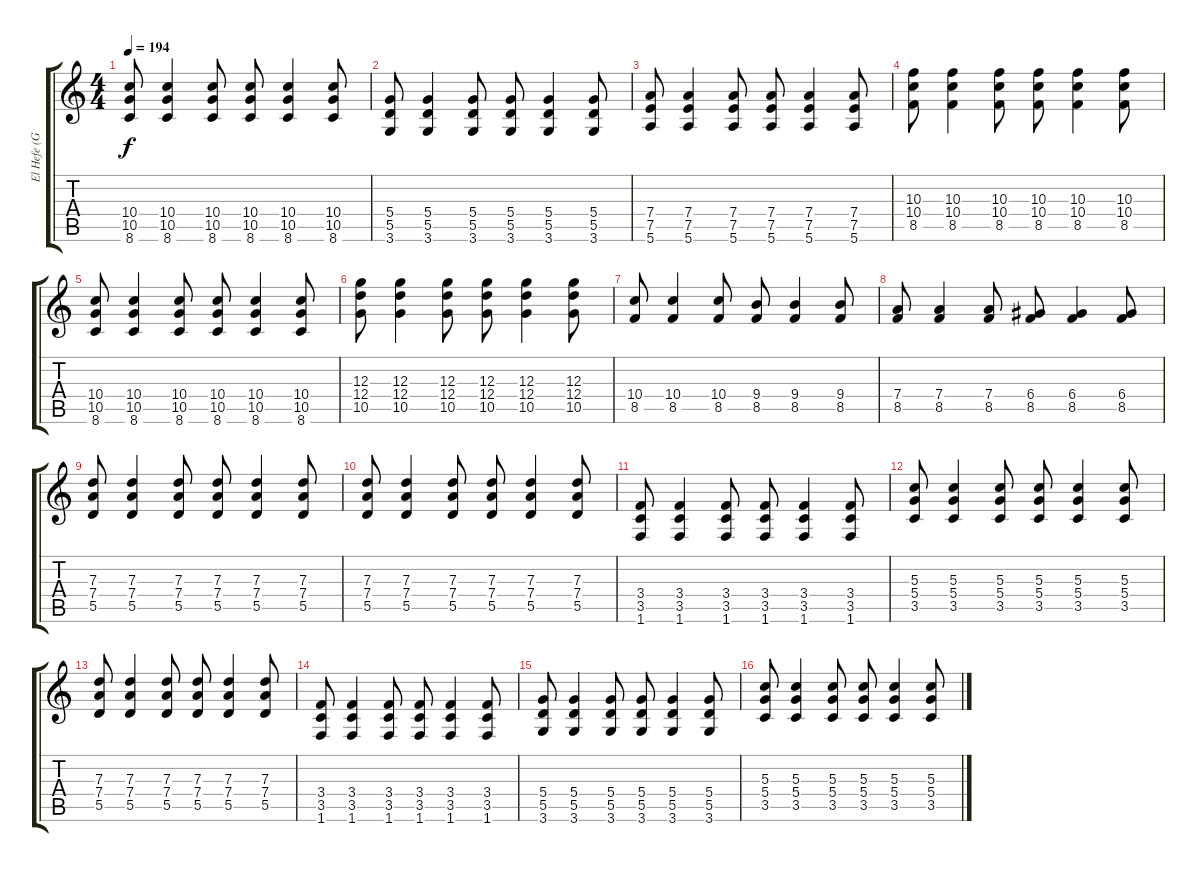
\track ("El Hefe (Guitar)" "El Hefe (G") {instrument overdrivenguitar}
\staff {score tabs}
\tuning (E4 B3 G3 D3 A2 E2) {hide}
\ts (4 4)
\tempo 194
\clef g2
\ks c
(10.4 10.5 8.6).8{dy f} (10.4 10.5 8.6).4 (10.4 10.5 8.6).8 (10.4 10.5 8.6).8 (10.4 10.5 8.6).4 (10.4 10.5 8.6).8 |
(5.4 5.5 3.6).8 (5.4 5.5 3.6).4 (5.4 5.5 3.6).8 (5.4 5.5 3.6).8 (5.4 5.5 3.6).4 (5.4 5.5 3.6).8 |
(7.4 7.5 5.6).8 (7.4 7.5 5.6).4 (7.4 7.5 5.6).8 (7.4 7.5 5.6).8 (7.4 7.5 5.6).4 (7.4 7.5 5.6).8 |
(10.3 10.4 8.5).8 (10.3 10.4 8.5).4 (10.3 10.4 8.5).8 (10.3 10.4 8.5).8 (10.3 10.4 8.5).4 (10.3 10.4 8.5).8 |
(10.4 10.5 8.6).8 (10.4 10.5 8.6).4 (10.4 10.5 8.6).8 (10.4 10.5 8.6).8 (10.4 10.5 8.6).4 (10.4 10.5 8.6).8 |
(12.3 12.4 10.5).8 (12.3 12.4 10.5).4 (12.3 12.4 10.5).8 (12.3 12.4 10.5).8 (12.3 12.4 10.5).4 (12.3 12.4 10.5).8 |
(10.4 8.5).8 (10.4 8.5).4 (10.4 8.5).8 (9.4 8.5).8 (9.4 8.5).4 (9.4 8.5).8 |
(7.4 8.5).8 (7.4 8.5).4 (7.4 8.5).8 (6.4 8.5).8 (6.4 8.5).4 (6.4 8.5).8 |
(7.3 7.4 5.5).8 (7.3 7.4 5.5).4 (7.3 7.4 5.5).8 (7.3 7.4 5.5).8 (7.3 7.4 5.5).4 (7.3 7.4 5.5).8 |
(7.3 7.4 5.5).8 (7.3 7.4 5.5).4 (7.3 7.4 5.5).8 (7.3 7.4 5.5).8 (7.3 7.4 5.5).4 (7.3 7.4 5.5).8 |
(3.4 3.5 1.6).8 (3.4 3.5 1.6).4 (3.4 3.5 1.6).8 (3.4 3.5 1.6).8 (3.4 3.5 1.6).4 (3.4 3.5 1.6).8 |
(5.3 5.4 3.5).8 (5.3 5.4 3.5).4 (5.3 5.4 3.5).8 (5.3 5.4 3.5).8 (5.3 5.4 3.5).4 (5.3 5.4 3.5).8 |
(7.3 7.4 5.5).8 (7.3 7.4 5.5).4 (7.3 7.4 5.5).8 (7.3 7.4 5.5).8 (7.3 7.4 5.5).4 (7.3 7.4 5.5).8 |
(3.4 3.5 1.6).8 (3.4 3.5 1.6).4 (3.4 3.5 1.6).8 (3.4 3.5 1.6).8 (3.4 3.5 1.6).4 (3.4 3.5 1.6).8 |
(5.4 5.5 3.6).8 (5.4 5.5 3.6).4 (5.4 5.5 3.6).8 (5.4 5.5 3.6).8 (5.4 5.5 3.6).4 (5.4 5.5 3.6).8 |
(5.3 5.4 3.5).8 (5.3 5.4 3.5).4 (5.3 5.4 3.5).8 (5.3 5.4 3.5).8 (5.3 5.4 3.5).4 (5.3 5.4 3.5).8
